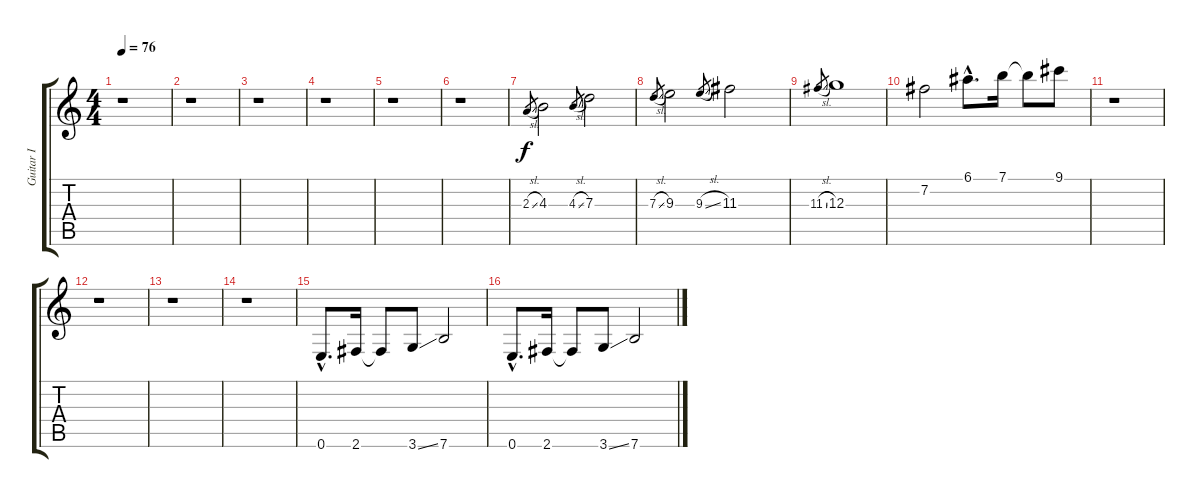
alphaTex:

\track ("Guitar I" "Guitar I") {instrument distortionguitar}
\staff {score tabs}
\tuning (E4 B3 G3 D3 A2 E2) {hide}
\ts (4 4)
\tempo 76
\clef g2
\ks c
r.1{dy f} |
r.1 |
r.1 |
r.1 |
r.1 |
r.1 |
2.3{sl}.8{gr} 4.3.2 4.3{sl}.8{gr} 7.3.2 |
7.3{sl}.8{gr} 9.3.2 9.3{sl}.8{gr} 11.3.2 |
11.3{sl}.8{gr} 12.3.1 |
7.2.2 6.1{hac}.8{d} 7.1.16 7.1{t}.8 9.1.8 |
r.1 |
r.1 |
r.1 |
r.1 |
0.6{hac}.8{d} 2.6.16 2.6{t}.8 3.6{ss}.8 7.6.2 |
0.6{hac}.8{d} 2.6.16 2.6{t}.8 3.6{ss}.8 7.6.2
